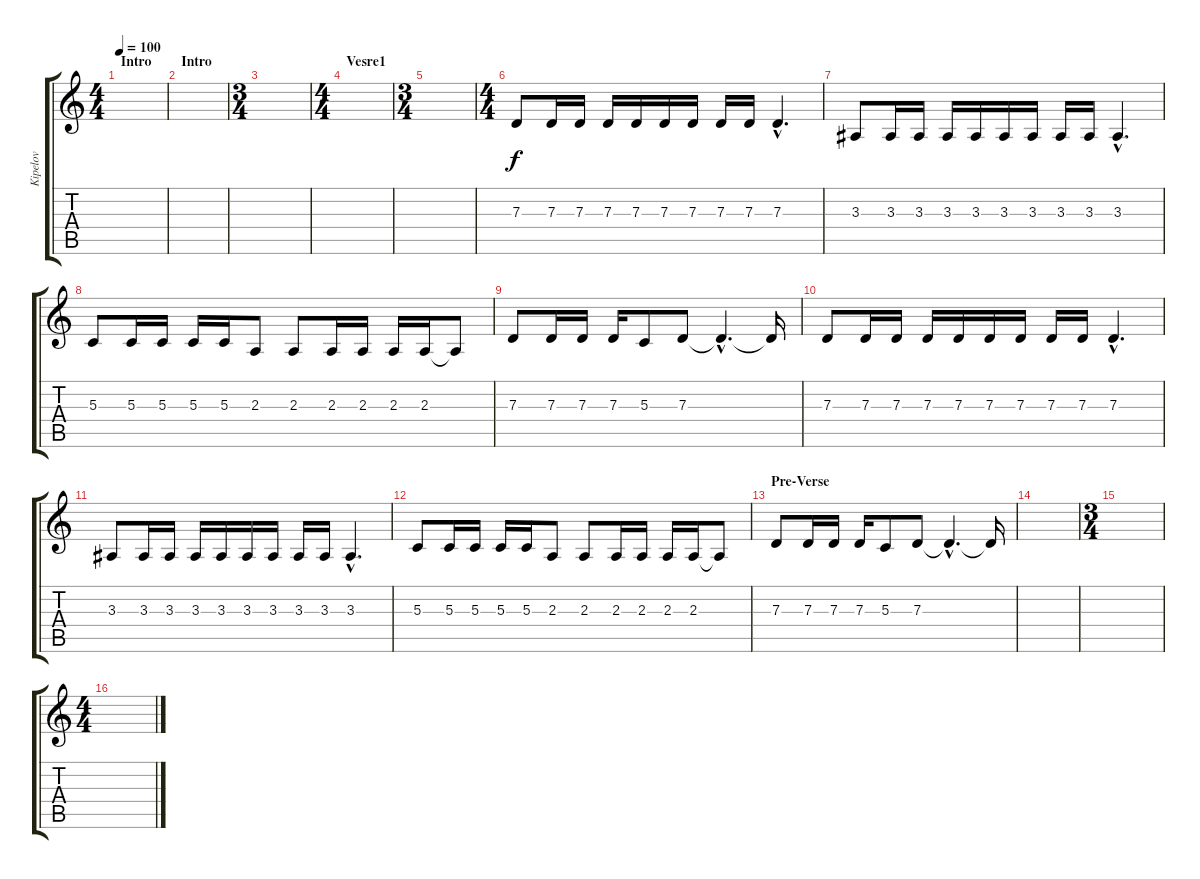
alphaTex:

\track ("Kipelov" "Kipelov") {instrument synthvoice}
\staff {score tabs}
\tuning (E4 B3 G3 D3 A2 E2) {hide}
\ts (4 4)
\section ("" "Intro")
\tempo 100
\clef g2
\ks c
|
\section ("" "Intro")
|
\ts (3 4)
\section ("" "")
|
\ts (4 4)
\section ("" "Vesre1")
|
\ts (3 4)
|
\ts (4 4)
7.3.8 7.3.16 7.3.16 7.3.16 7.3.16 7.3.16 7.3.16 7.3.16 7.3.16 7.3{hac}.4{d} |
3.3.8 3.3.16 3.3.16 3.3.16 3.3.16 3.3.16 3.3.16 3.3.16 3.3.16 3.3{hac}.4{d} |
5.3.8 5.3.16 5.3.16 5.3.16 5.3.16 2.3.8 2.3.8 2.3.16 2.3.16 2.3.16 2.3.16 2.3{t}.8 |
7.3.8 7.3.16 7.3.16 7.3.16 5.3.8 7.3.8 7.3{hac t}.4{d} 7.3{t}.16 |
7.3.8 7.3.16 7.3.16 7.3.16 7.3.16 7.3.16 7.3.16 7.3.16 7.3.16 7.3{hac}.4{d} |
3.3.8 3.3.16 3.3.16 3.3.16 3.3.16 3.3.16 3.3.16 3.3.16 3.3.16 3.3{hac}.4{d} |
5.3.8 5.3.16 5.3.16 5.3.16 5.3.16 2.3.8 2.3.8 2.3.16 2.3.16 2.3.16 2.3.16 2.3{t}.8 |
\section ("" "Pre-Verse")
7.3.8 7.3.16 7.3.16 7.3.16 5.3.8 7.3.8 7.3{hac t}.4{d} 7.3{t}.16 |
|
\ts (3 4)
|
\ts (4 4)
